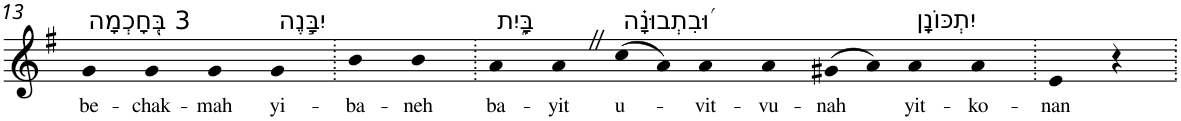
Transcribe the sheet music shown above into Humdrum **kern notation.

**kern	**text
*part1	*part1
*staff1	*staff1
*I"Piano	*
*I'Pno	*
!!LO:PB:g=z
*clefG2	*
*k[f#]	*
*G:	*
=13	=13
!LO:TX:a:t=3 בְּ֭חָכְמָה	!
!	!LO:LY:b
4g	be-
!	!LO:LY:b
4g	-chak-
!	!LO:LY:b
4g	-mah
!LO:TX:a:t=יִבָּ֣נֶה	!
!	!LO:LY:b
4g	yi-
=14.	=14.
!	!LO:LY:b
4b	-ba-
!	!LO:LY:b
4b	-neh
=15.	=15.
!LO:TX:a:t=בָּ֑יִת	!
!	!LO:LY:b
4a	ba-
!	!LO:LY:b
4aZ	-yit
!LO:TX:a:t=וּ֝בִתְבוּנָ֗ה	!
!	!LO:LY:b
(>8cc	u-
8a)	.
!	!LO:LY:b
4a	-vit-
!	!LO:LY:b
4a	-vu-
!	!LO:LY:b
(>8g#X	-nah
8a)	.
!LO:TX:a:t=יִתְכּוֹנָֽן	!
!	!LO:LY:b
4a	yit-
!	!LO:LY:b
4a	-ko-
=16.	=16.
!	!LO:LY:b
4e	-nan
4r	.
=.	=.
*-	*-
